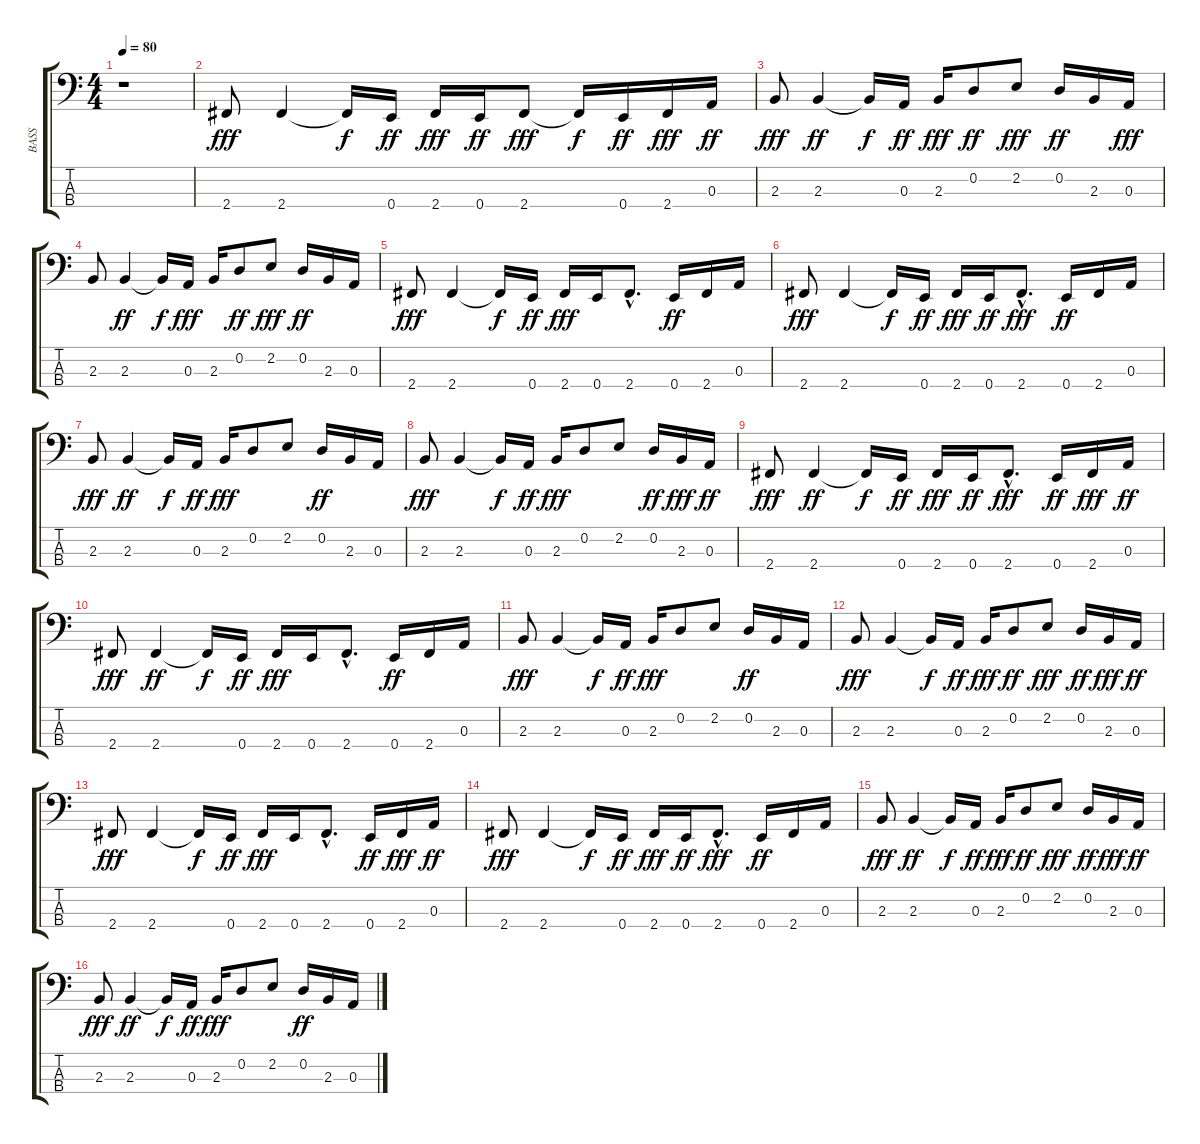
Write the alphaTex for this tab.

\track ("BASS" "BASS") {instrument electricbassfinger}
\staff {score tabs}
\tuning (G2 D2 A1 E1) {hide}
\ts (4 4)
\tempo 80
\clef f4
\ks c
r.1{dy fff instrument electricbassfinger} |
2.4.8 2.4.4 2.4{t}.16{dy f} 0.4.16{dy ff} 2.4.16{dy fff} 0.4.16{dy ff} 2.4.8{dy fff} 2.4{t}.16{dy f} 0.4.16{dy ff} 2.4.16{dy fff} 0.3.16{dy ff} |
2.3.8{dy fff} 2.3.4{dy ff} 2.3{t}.16{dy f} 0.3.16{dy ff} 2.3.16{dy fff} 0.2.8{dy ff} 2.2.8{dy fff} 0.2.16{dy ff} 2.3.16 0.3.16{dy fff} |
2.3.8 2.3.4{dy ff} 2.3{t}.16{dy f} 0.3.16{dy fff} 2.3.16 0.2.8{dy ff} 2.2.8{dy fff} 0.2.16{dy ff} 2.3.16 0.3.16 |
2.4.8{dy fff} 2.4.4 2.4{t}.16{dy f} 0.4.16{dy ff} 2.4.16{dy fff} 0.4.16 2.4{hac}.8{d} 0.4.16{dy ff} 2.4.16 0.3.16 |
2.4.8{dy fff} 2.4.4 2.4{t}.16{dy f} 0.4.16{dy ff} 2.4.16{dy fff} 0.4.16{dy ff} 2.4{hac}.8{d dy fff} 0.4.16{dy ff} 2.4.16 0.3.16 |
2.3.8{dy fff} 2.3.4{dy ff} 2.3{t}.16{dy f} 0.3.16{dy ff} 2.3.16{dy fff} 0.2.8 2.2.8 0.2.16{dy ff} 2.3.16 0.3.16 |
2.3.8{dy fff} 2.3.4 2.3{t}.16{dy f} 0.3.16{dy ff} 2.3.16{dy fff} 0.2.8 2.2.8 0.2.16{dy ff} 2.3.16{dy fff} 0.3.16{dy ff} |
2.4.8{dy fff} 2.4.4{dy ff} 2.4{t}.16{dy f} 0.4.16{dy ff} 2.4.16{dy fff} 0.4.16{dy ff} 2.4{hac}.8{d dy fff} 0.4.16{dy ff} 2.4.16{dy fff} 0.3.16{dy ff} |
2.4.8{dy fff} 2.4.4{dy ff} 2.4{t}.16{dy f} 0.4.16{dy ff} 2.4.16{dy fff} 0.4.16 2.4{hac}.8{d} 0.4.16{dy ff} 2.4.16 0.3.16 |
2.3.8{dy fff} 2.3.4 2.3{t}.16{dy f} 0.3.16{dy ff} 2.3.16{dy fff} 0.2.8 2.2.8 0.2.16{dy ff} 2.3.16 0.3.16 |
2.3.8{dy fff} 2.3.4 2.3{t}.16{dy f} 0.3.16{dy ff} 2.3.16{dy fff} 0.2.8{dy ff} 2.2.8{dy fff} 0.2.16{dy ff} 2.3.16{dy fff} 0.3.16{dy ff} |
2.4.8{dy fff} 2.4.4 2.4{t}.16{dy f} 0.4.16{dy ff} 2.4.16{dy fff} 0.4.16 2.4{hac}.8{d} 0.4.16{dy ff} 2.4.16{dy fff} 0.3.16{dy ff} |
2.4.8{dy fff} 2.4.4 2.4{t}.16{dy f} 0.4.16{dy ff} 2.4.16{dy fff} 0.4.16{dy ff} 2.4{hac}.8{d dy fff} 0.4.16{dy ff} 2.4.16 0.3.16 |
2.3.8{dy fff} 2.3.4{dy ff} 2.3{t}.16{dy f} 0.3.16{dy ff} 2.3.16{dy fff} 0.2.8{dy ff} 2.2.8{dy fff} 0.2.16{dy ff} 2.3.16{dy fff} 0.3.16{dy ff} |
2.3.8{dy fff} 2.3.4{dy ff} 2.3{t}.16{dy f} 0.3.16{dy ff} 2.3.16{dy fff} 0.2.8 2.2.8 0.2.16{dy ff} 2.3.16 0.3.16
